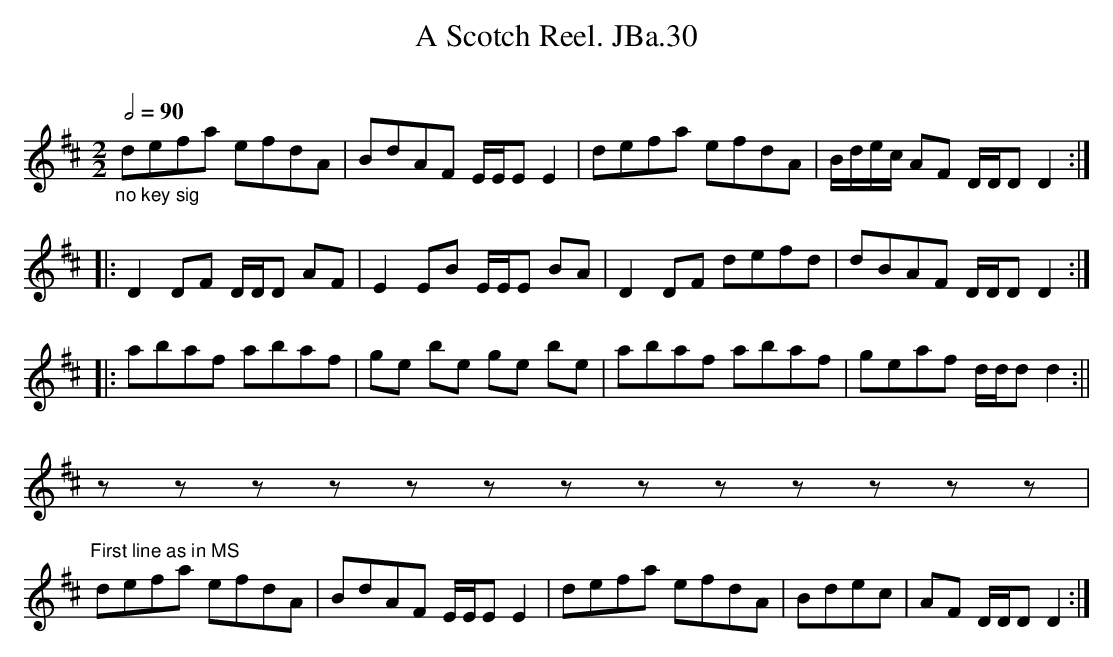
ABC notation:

X:1
T:Scotch Reel. JBa.30, A
M:2/2
L:1/8
Q:1/2=90
O:
K:D Major
"_no key sig"defa efdA|BdAF E/E/E E2|defa efdA|\
B/d/e/c/ AF D/D/D D2:|
|:D2 DF D/D/D AF|E2 EB E/E/E BA|\
D2 DF defd|dBAF D/D/D D2:|
|:abaf abaf|ge be ge be|abaf abaf|geaf d/d/d d2:||
zzzzzzzzzzzzz|
"^First line as in MS"\
defa efdA|BdAF E/E/E E2|defa efdA|Bdec|AF D/D/D D2:|
